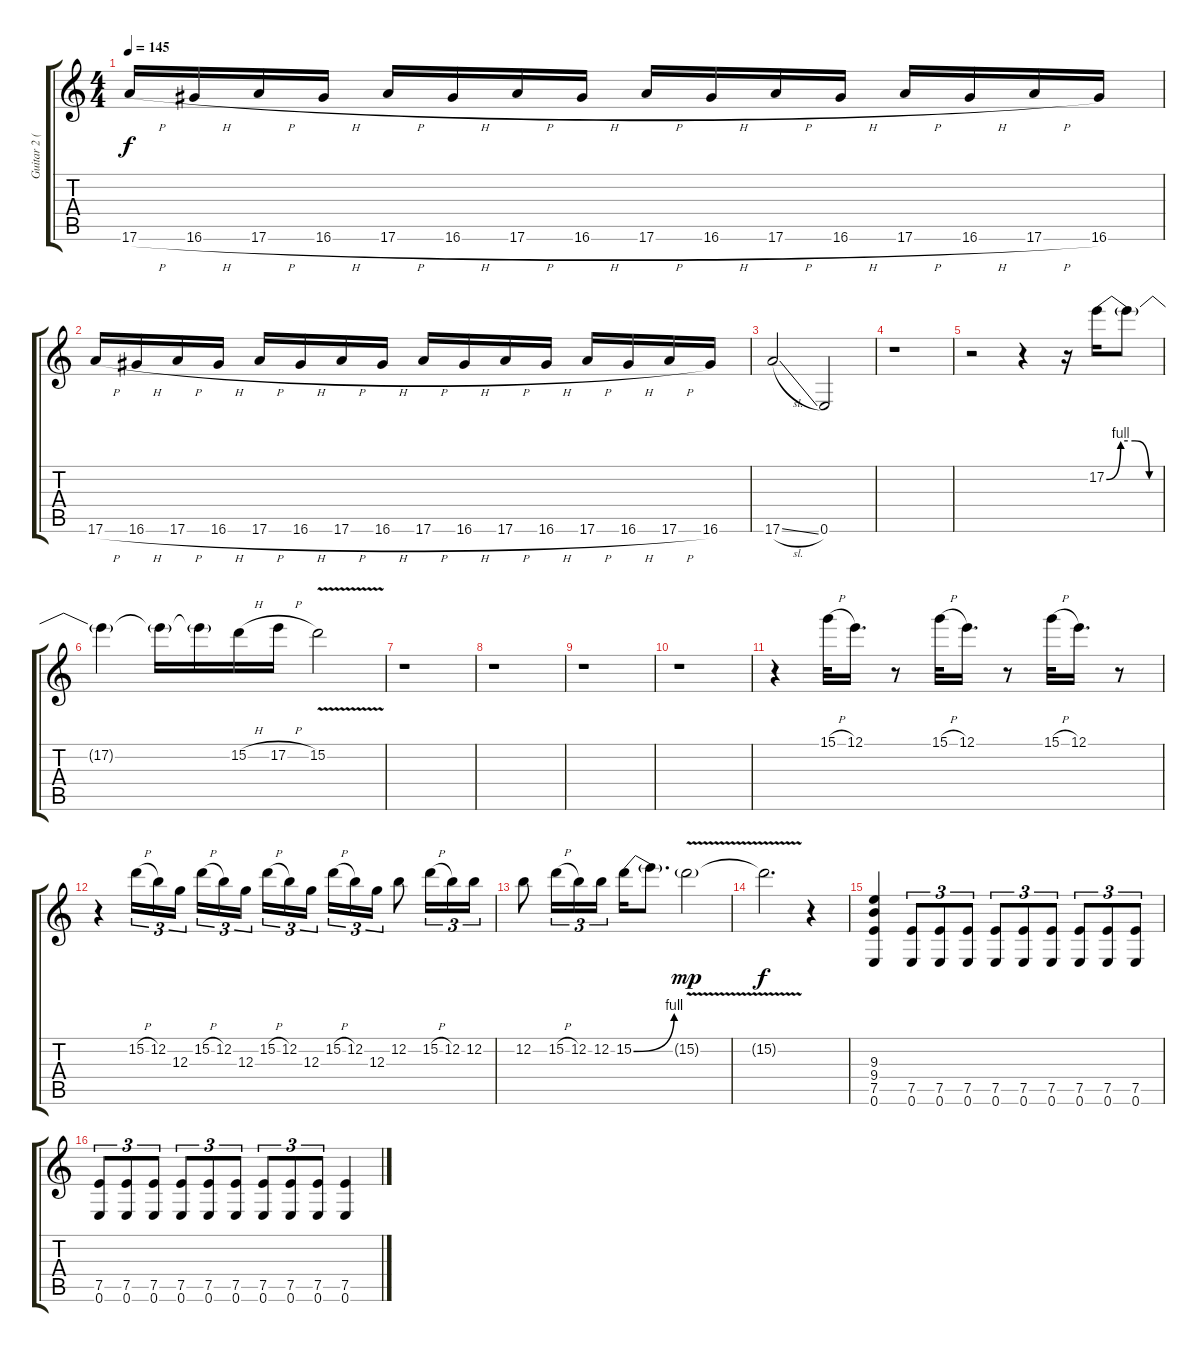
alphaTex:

\track ("Guitar 2 (Page)" "Guitar 2 (") {instrument overdrivenguitar}
\staff {score tabs}
\tuning (E4 B3 G3 D3 A2 E2) {hide}
\ts (4 4)
\tempo 145
\clef g2
\ks c
17.6{h}.16{dy f} 16.6{h}.16 17.6{h}.16 16.6{h}.16 17.6{h}.16 16.6{h}.16 17.6{h}.16 16.6{h}.16 17.6{h}.16 16.6{h}.16 17.6{h}.16 16.6{h}.16 17.6{h}.16 16.6{h}.16 17.6{h}.16 16.6.16 |
17.6{h}.16 16.6{h}.16 17.6{h}.16 16.6{h}.16 17.6{h}.16 16.6{h}.16 17.6{h}.16 16.6{h}.16 17.6{h}.16 16.6{h}.16 17.6{h}.16 16.6{h}.16 17.6{h}.16 16.6{h}.16 17.6{h}.16 16.6.16 |
17.6{sl}.2 0.6.2 |
r.1 |
r.2 r.4 r.16 17.2{be (custom 0 0 15 4 30 4 45 0 60 0)}.16 17.2{t}.8 |
17.2{t}.4 17.2{t}.16 17.2{t}.16 15.2{h}.16 17.2{h}.16 15.2{v}.2 |
r.1 |
r.1 |
r.1 |
r.1 |
r.4 15.1{h}.32 12.1.16{d} r.8 15.1{h}.32 12.1.16{d} r.8 15.1{h}.32 12.1.16{d} r.8 |
r.4 15.2{h}.16{tu (3 2)} 12.2.16{tu (3 2)} 12.3.16{tu (3 2) beam splitsecondary} 15.2{h}.16{tu (3 2)} 12.2.16{tu (3 2)} 12.3.16{tu (3 2)} 15.2{h}.16{tu (3 2)} 12.2.16{tu (3 2)} 12.3.16{tu (3 2) beam splitsecondary} 15.2{h}.16{tu (3 2)} 12.2.16{tu (3 2)} 12.3.16{tu (3 2)} 12.2.8 15.2{h}.16{tu (3 2)} 12.2.16{tu (3 2)} 12.2.16{tu (3 2)} |
12.2.8 15.2{h}.16{tu (3 2)} 12.2.16{tu (3 2)} 12.2.16{tu (3 2)} 15.2{be (bend 0 0 60 4)}.16 15.2{t}.8{d} 15.2{v g}.2{dy mp} |
15.2{t}.2{d dy f} r.4 |
(9.3 9.4 7.5 0.6).4 (7.5 0.6).8{tu (3 2)} (7.5 0.6).8{tu (3 2)} (7.5 0.6).8{tu (3 2)} (7.5 0.6).8{tu (3 2)} (7.5 0.6).8{tu (3 2)} (7.5 0.6).8{tu (3 2)} (7.5 0.6).8{tu (3 2)} (7.5 0.6).8{tu (3 2)} (7.5 0.6).8{tu (3 2)} |
(7.5 0.6).8{tu (3 2)} (7.5 0.6).8{tu (3 2)} (7.5 0.6).8{tu (3 2)} (7.5 0.6).8{tu (3 2)} (7.5 0.6).8{tu (3 2)} (7.5 0.6).8{tu (3 2)} (7.5 0.6).8{tu (3 2)} (7.5 0.6).8{tu (3 2)} (7.5 0.6).8{tu (3 2)} (7.5 0.6).4
